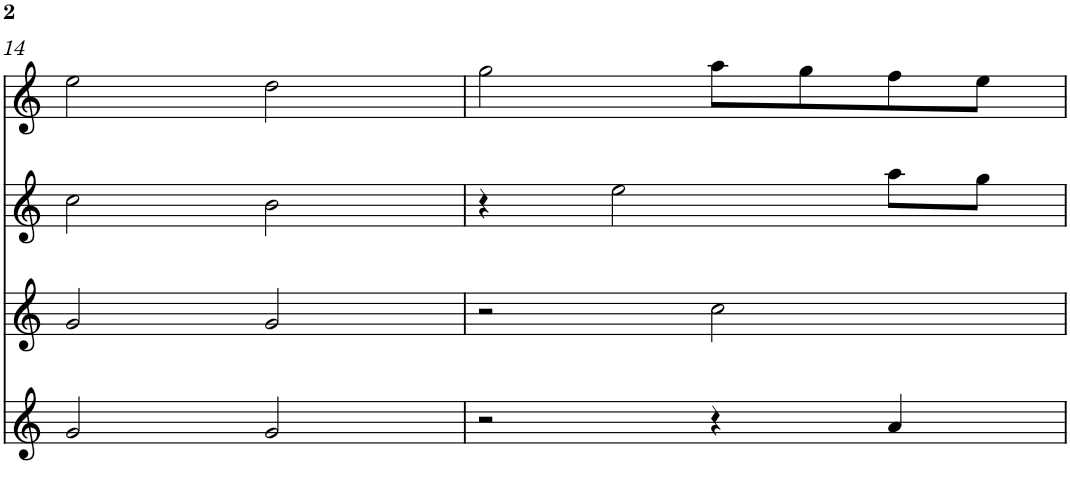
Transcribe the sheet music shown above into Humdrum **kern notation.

**kern	**kern	**kern	**kern
*part4	*part3	*part2	*part1
*staff4	*staff3	*staff2	*staff1
*I"Gralla 4	*I"Gralla 3	*I"Gralla 2	*I"Gralla 1
!!LO:PB:g=z
*clefG2	*clefG2	*clefG2	*clefG2
*k[]	*k[]	*k[]	*k[]
*M4/4	*M4/4	*M4/4	*M4/4
=14	=14	=14	=14
2g/	2g/	2cc\	2ee\
2g/	2g/	2b\	2dd\
=15	=15	=15	=15
2r	2r	4r	2gg\
.	.	2ee\	.
4r	2cc\	.	8aa\L
.	.	.	8gg\
4a/	.	8aa\L	8ff\
.	.	8gg\J	8ee\J
=	=	=	=
*-	*-	*-	*-
